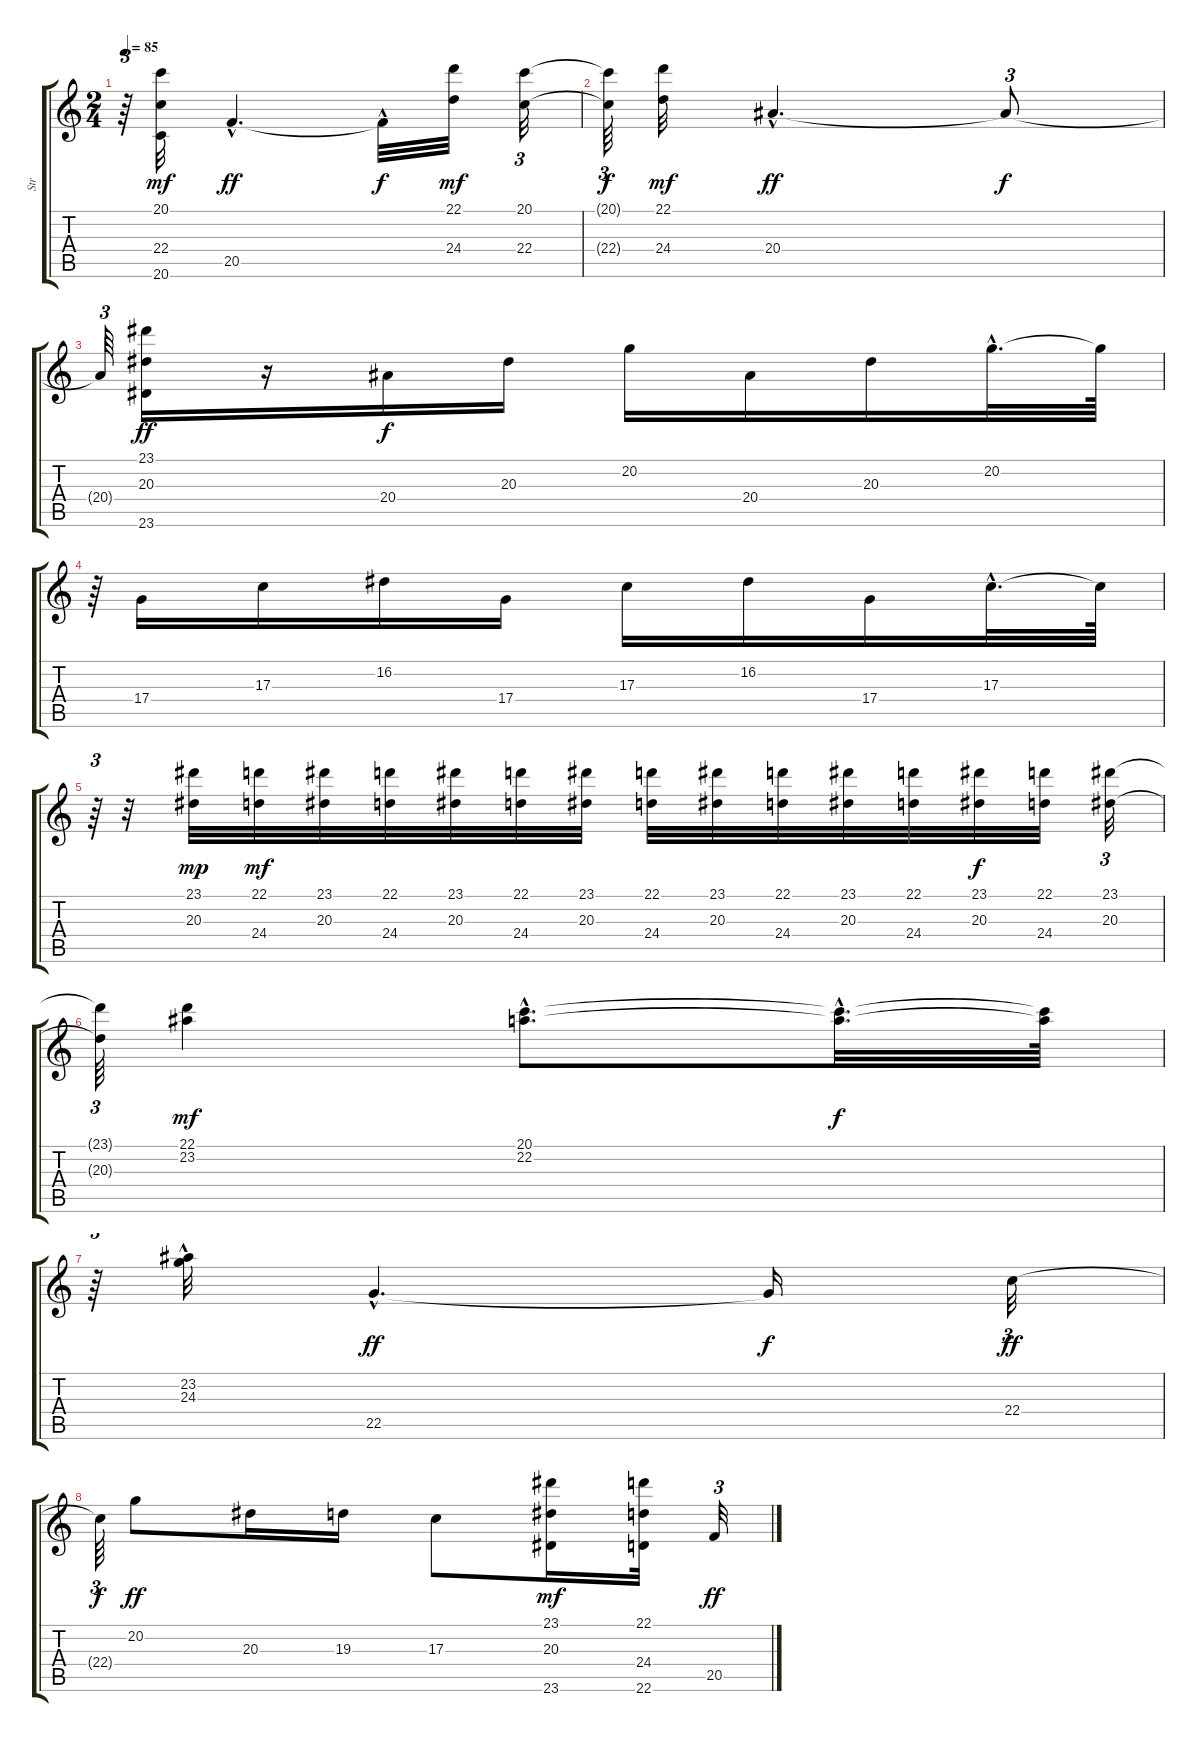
\track ("Str" "Str") {instrument stringensemble1}
\staff {score tabs}
\tuning (E4 B3 G3 D3 A2 E2) {hide}
\ts (2 4)
\tempo 85
\clef g2
\ks c
r.64{tu (3 2) dy f} (20.1 22.4 20.6).32{dy mf} 20.5{hac}.4{d dy ff} 20.5{hac t}.32{dy f} (22.1 24.4).32{dy mf} (20.1 22.4).32{tu (3 2)} |
(20.1{t} 22.4{t}).64{tu (3 2) dy f} (22.1 24.4).32{dy mf} 20.4{hac}.4{d dy ff} 20.4{t}.8{tu (3 2) dy f} |
20.4{t}.64{tu (3 2)} (23.1 20.3 23.6).16{dy ff} r.16 20.4.16{dy f} 20.3.16 20.2.16 20.4.16 20.3.16 20.2{hac}.32{d} 20.2{t}.64 |
r.64{tu (3 2)} 17.4.16 17.3.16 16.2.16 17.4.16 17.3.16 16.2.16 17.4.16 17.3{hac}.32{d} 17.3{t}.64 |
r.64{tu (3 2)} r.32 (23.1 20.3).32{dy mp} (22.1 24.4).32{dy mf} (23.1 20.3).32 (22.1 24.4).32 (23.1 20.3).32 (22.1 24.4).32 (23.1 20.3).32 (22.1 24.4).32 (23.1 20.3).32 (22.1 24.4).32 (23.1 20.3).32 (22.1 24.4).32 (23.1 20.3).32{dy f} (22.1 24.4).32 (23.1 20.3).32{tu (3 2)} |
(23.1{t} 20.3{t}).64{tu (3 2)} (22.1 23.2).4{dy mf} (20.1{hac} 22.2{hac}).8{d} (20.1{hac t} 22.2{hac t}).32{d dy f} (20.1{t} 22.2{t}).64 |
r.64{tu (3 2)} (23.2{hac} 24.3{hac}).32 22.5{hac}.4{d dy ff} 22.5{t}.16{dy f} 22.4.32{tu (3 2) dy ff} |
22.4{t}.64{tu (3 2) dy f} 20.2.8{dy ff} 20.3.16 19.3.16 17.3.8 (23.1 20.3 23.6).16{dy mf} (22.1 24.4 22.6).32 20.5.32{tu (3 2) dy ff}
